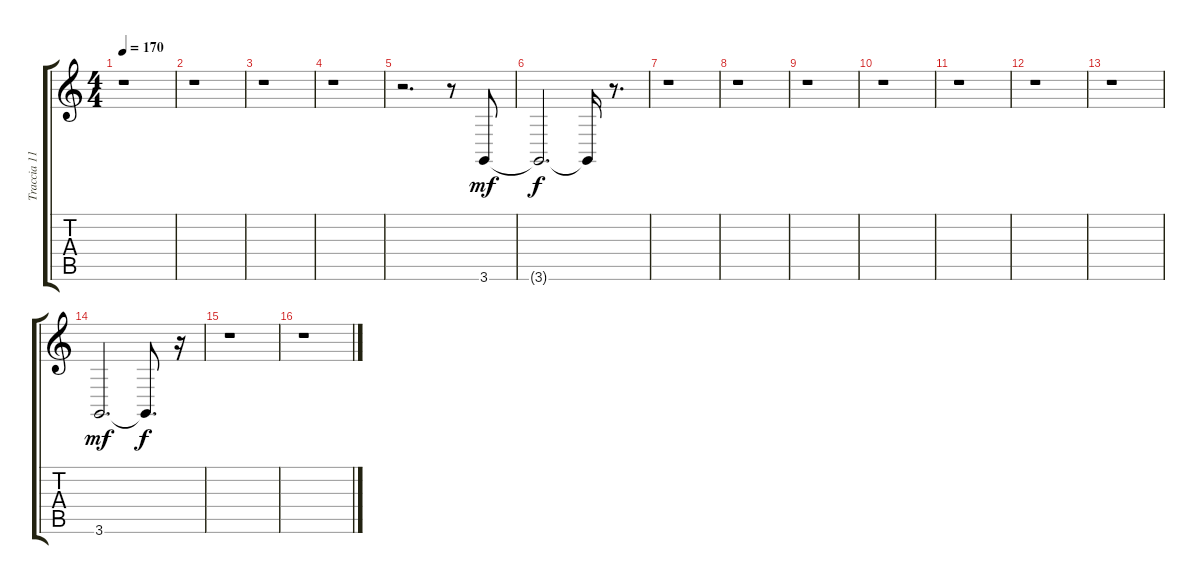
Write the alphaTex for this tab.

\track ("Traccia 11" "Traccia 11") {instrument gunshot}
\staff {score tabs}
\tuning (E4 B3 G3 D3 A2 E2) {hide}
\ts (4 4)
\tempo 170
\clef g2
\ks c
r.1{dy f} |
r.1 |
r.1 |
r.1 |
r.2{d} r.8 3.6.8{dy mf} |
3.6{t}.2{d dy f} 3.6{t}.16 r.8{d} |
r.1 |
r.1 |
r.1 |
r.1 |
r.1 |
r.1 |
r.1 |
3.6.2{d dy mf} 3.6{t}.8{d dy f} r.16 |
r.1 |
r.1
